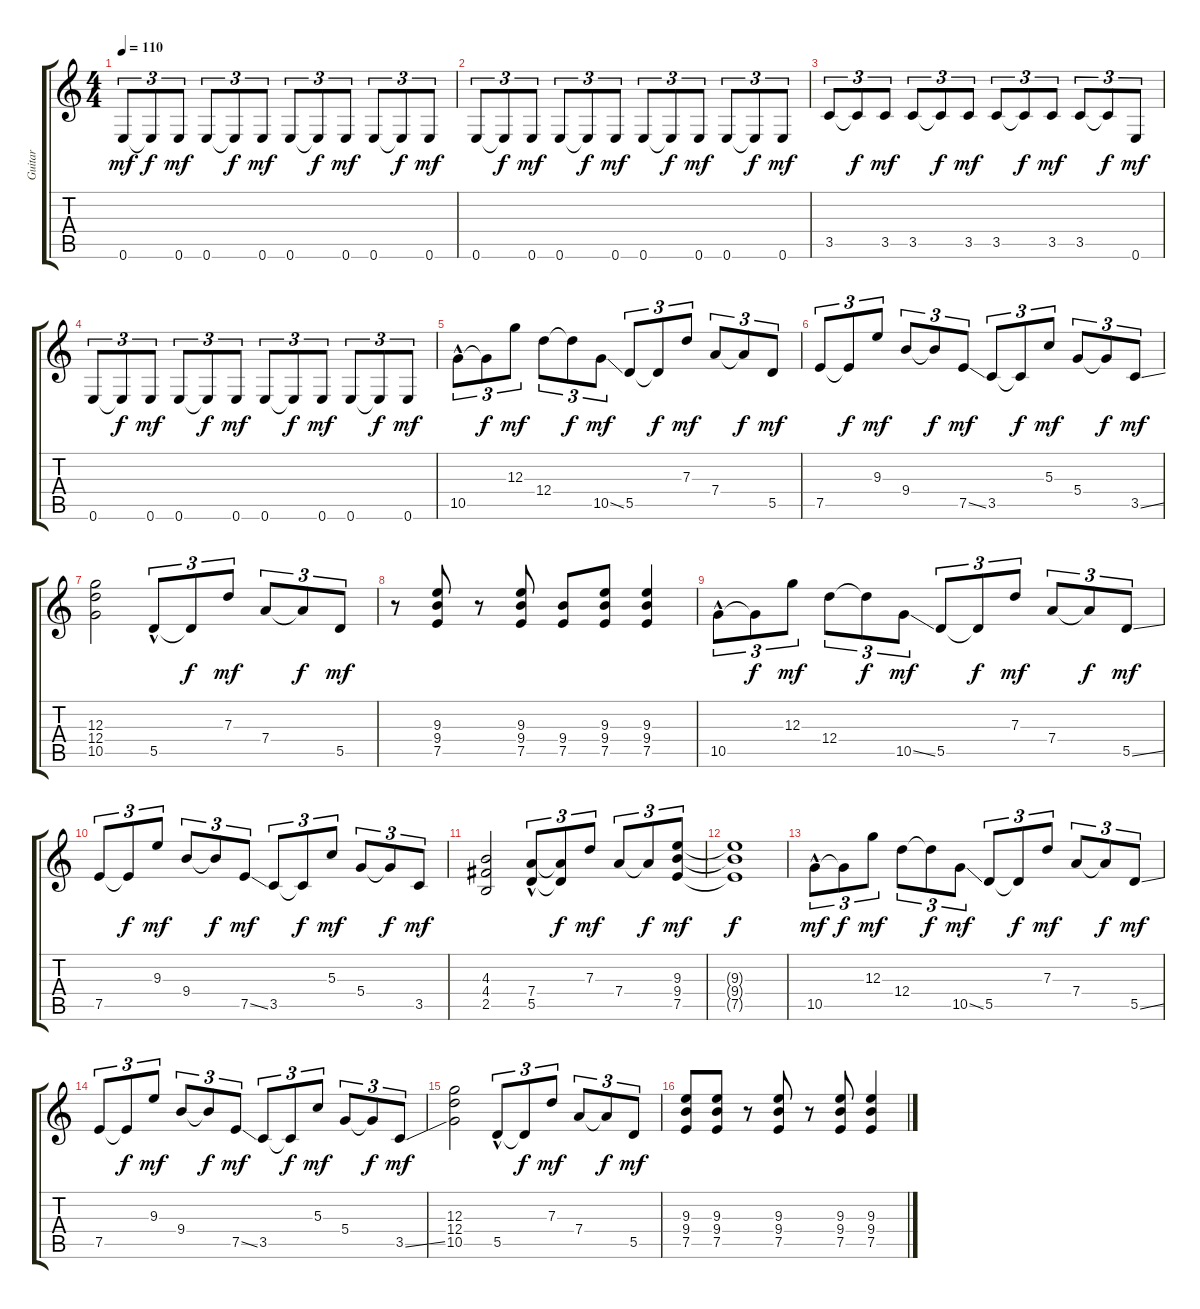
\track ("Guitar" "Guitar") {instrument distortionguitar}
\staff {score tabs}
\tuning (E4 B3 G3 D3 A2 E2) {hide}
\ts (4 4)
\tempo 110
\clef g2
\ks c
0.6.8{tu (3 2) dy mf} 0.6{t}.8{tu (3 2) dy f} 0.6.8{tu (3 2) dy mf} 0.6.8{tu (3 2)} 0.6{t}.8{tu (3 2) dy f} 0.6.8{tu (3 2) dy mf} 0.6.8{tu (3 2)} 0.6{t}.8{tu (3 2) dy f} 0.6.8{tu (3 2) dy mf} 0.6.8{tu (3 2)} 0.6{t}.8{tu (3 2) dy f} 0.6.8{tu (3 2) dy mf} |
0.6.8{tu (3 2)} 0.6{t}.8{tu (3 2) dy f} 0.6.8{tu (3 2) dy mf} 0.6.8{tu (3 2)} 0.6{t}.8{tu (3 2) dy f} 0.6.8{tu (3 2) dy mf} 0.6.8{tu (3 2)} 0.6{t}.8{tu (3 2) dy f} 0.6.8{tu (3 2) dy mf} 0.6.8{tu (3 2)} 0.6{t}.8{tu (3 2) dy f} 0.6.8{tu (3 2) dy mf} |
3.5.8{tu (3 2)} 3.5{t}.8{tu (3 2) dy f} 3.5.8{tu (3 2) dy mf} 3.5.8{tu (3 2)} 3.5{t}.8{tu (3 2) dy f} 3.5.8{tu (3 2) dy mf} 3.5.8{tu (3 2)} 3.5{t}.8{tu (3 2) dy f} 3.5.8{tu (3 2) dy mf} 3.5.8{tu (3 2)} 3.5{t}.8{tu (3 2) dy f} 0.6.8{tu (3 2) dy mf} |
0.6.8{tu (3 2)} 0.6{t}.8{tu (3 2) dy f} 0.6.8{tu (3 2) dy mf} 0.6.8{tu (3 2)} 0.6{t}.8{tu (3 2) dy f} 0.6.8{tu (3 2) dy mf} 0.6.8{tu (3 2)} 0.6{t}.8{tu (3 2) dy f} 0.6.8{tu (3 2) dy mf} 0.6.8{tu (3 2)} 0.6{t}.8{tu (3 2) dy f} 0.6.8{tu (3 2) dy mf} |
10.5{hac}.8{tu (3 2)} 10.5{t}.8{tu (3 2) dy f} 12.3.8{tu (3 2) dy mf} 12.4.8{tu (3 2)} 12.4{t}.8{tu (3 2) dy f} 10.5{ss}.8{tu (3 2) dy mf} 5.5.8{tu (3 2)} 5.5{t}.8{tu (3 2) dy f} 7.3.8{tu (3 2) dy mf} 7.4.8{tu (3 2)} 7.4{t}.8{tu (3 2) dy f} 5.5.8{tu (3 2) dy mf} |
7.5.8{tu (3 2)} 7.5{t}.8{tu (3 2) dy f} 9.3.8{tu (3 2) dy mf} 9.4.8{tu (3 2)} 9.4{t}.8{tu (3 2) dy f} 7.5{ss}.8{tu (3 2) dy mf} 3.5.8{tu (3 2)} 3.5{t}.8{tu (3 2) dy f} 5.3.8{tu (3 2) dy mf} 5.4.8{tu (3 2)} 5.4{t}.8{tu (3 2) dy f} 3.5{ss}.8{tu (3 2) dy mf} |
(12.3 12.4 10.5).2 5.5{hac}.8{tu (3 2)} 5.5{t}.8{tu (3 2) dy f} 7.3.8{tu (3 2) dy mf} 7.4.8{tu (3 2)} 7.4{t}.8{tu (3 2) dy f} 5.5.8{tu (3 2) dy mf} |
r.8 (9.3 9.4 7.5).8 r.8 (9.3 9.4 7.5).8 (9.4 7.5).8 (9.3 9.4 7.5).8 (9.3 9.4 7.5).4 |
10.5{hac}.8{tu (3 2)} 10.5{t}.8{tu (3 2) dy f} 12.3.8{tu (3 2) dy mf} 12.4.8{tu (3 2)} 12.4{t}.8{tu (3 2) dy f} 10.5{ss}.8{tu (3 2) dy mf} 5.5.8{tu (3 2)} 5.5{t}.8{tu (3 2) dy f} 7.3.8{tu (3 2) dy mf} 7.4.8{tu (3 2)} 7.4{t}.8{tu (3 2) dy f} 5.5{ss}.8{tu (3 2) dy mf} |
7.5.8{tu (3 2)} 7.5{t}.8{tu (3 2) dy f} 9.3.8{tu (3 2) dy mf} 9.4.8{tu (3 2)} 9.4{t}.8{tu (3 2) dy f} 7.5{ss}.8{tu (3 2) dy mf} 3.5.8{tu (3 2)} 3.5{t}.8{tu (3 2) dy f} 5.3.8{tu (3 2) dy mf} 5.4.8{tu (3 2)} 5.4{t}.8{tu (3 2) dy f} 3.5.8{tu (3 2) dy mf} |
(4.3 4.4 2.5).2 (7.4 5.5{hac}).8{tu (3 2)} (7.4{t} 5.5{t}).8{tu (3 2) dy f} 7.3.8{tu (3 2) dy mf} 7.4.8{tu (3 2)} 7.4{t}.8{tu (3 2) dy f} (9.3 9.4 7.5).8{tu (3 2) dy mf} |
(9.3{t} 9.4{t} 7.5{t}).1{dy f} |
10.5{hac}.8{tu (3 2) dy mf} 10.5{t}.8{tu (3 2) dy f} 12.3.8{tu (3 2) dy mf} 12.4.8{tu (3 2)} 12.4{t}.8{tu (3 2) dy f} 10.5{ss}.8{tu (3 2) dy mf} 5.5.8{tu (3 2)} 5.5{t}.8{tu (3 2) dy f} 7.3.8{tu (3 2) dy mf} 7.4.8{tu (3 2)} 7.4{t}.8{tu (3 2) dy f} 5.5{ss}.8{tu (3 2) dy mf} |
7.5.8{tu (3 2)} 7.5{t}.8{tu (3 2) dy f} 9.3.8{tu (3 2) dy mf} 9.4.8{tu (3 2)} 9.4{t}.8{tu (3 2) dy f} 7.5{ss}.8{tu (3 2) dy mf} 3.5.8{tu (3 2)} 3.5{t}.8{tu (3 2) dy f} 5.3.8{tu (3 2) dy mf} 5.4.8{tu (3 2)} 5.4{t}.8{tu (3 2) dy f} 3.5{ss}.8{tu (3 2) dy mf} |
(12.3 12.4 10.5).2 5.5{hac}.8{tu (3 2)} 5.5{t}.8{tu (3 2) dy f} 7.3.8{tu (3 2) dy mf} 7.4.8{tu (3 2)} 7.4{t}.8{tu (3 2) dy f} 5.5.8{tu (3 2) dy mf} |
(9.3 9.4 7.5).8 (9.3 9.4 7.5).8 r.8 (9.3 9.4 7.5).8 r.8 (9.3 9.4 7.5).8 (9.3 9.4 7.5).4
